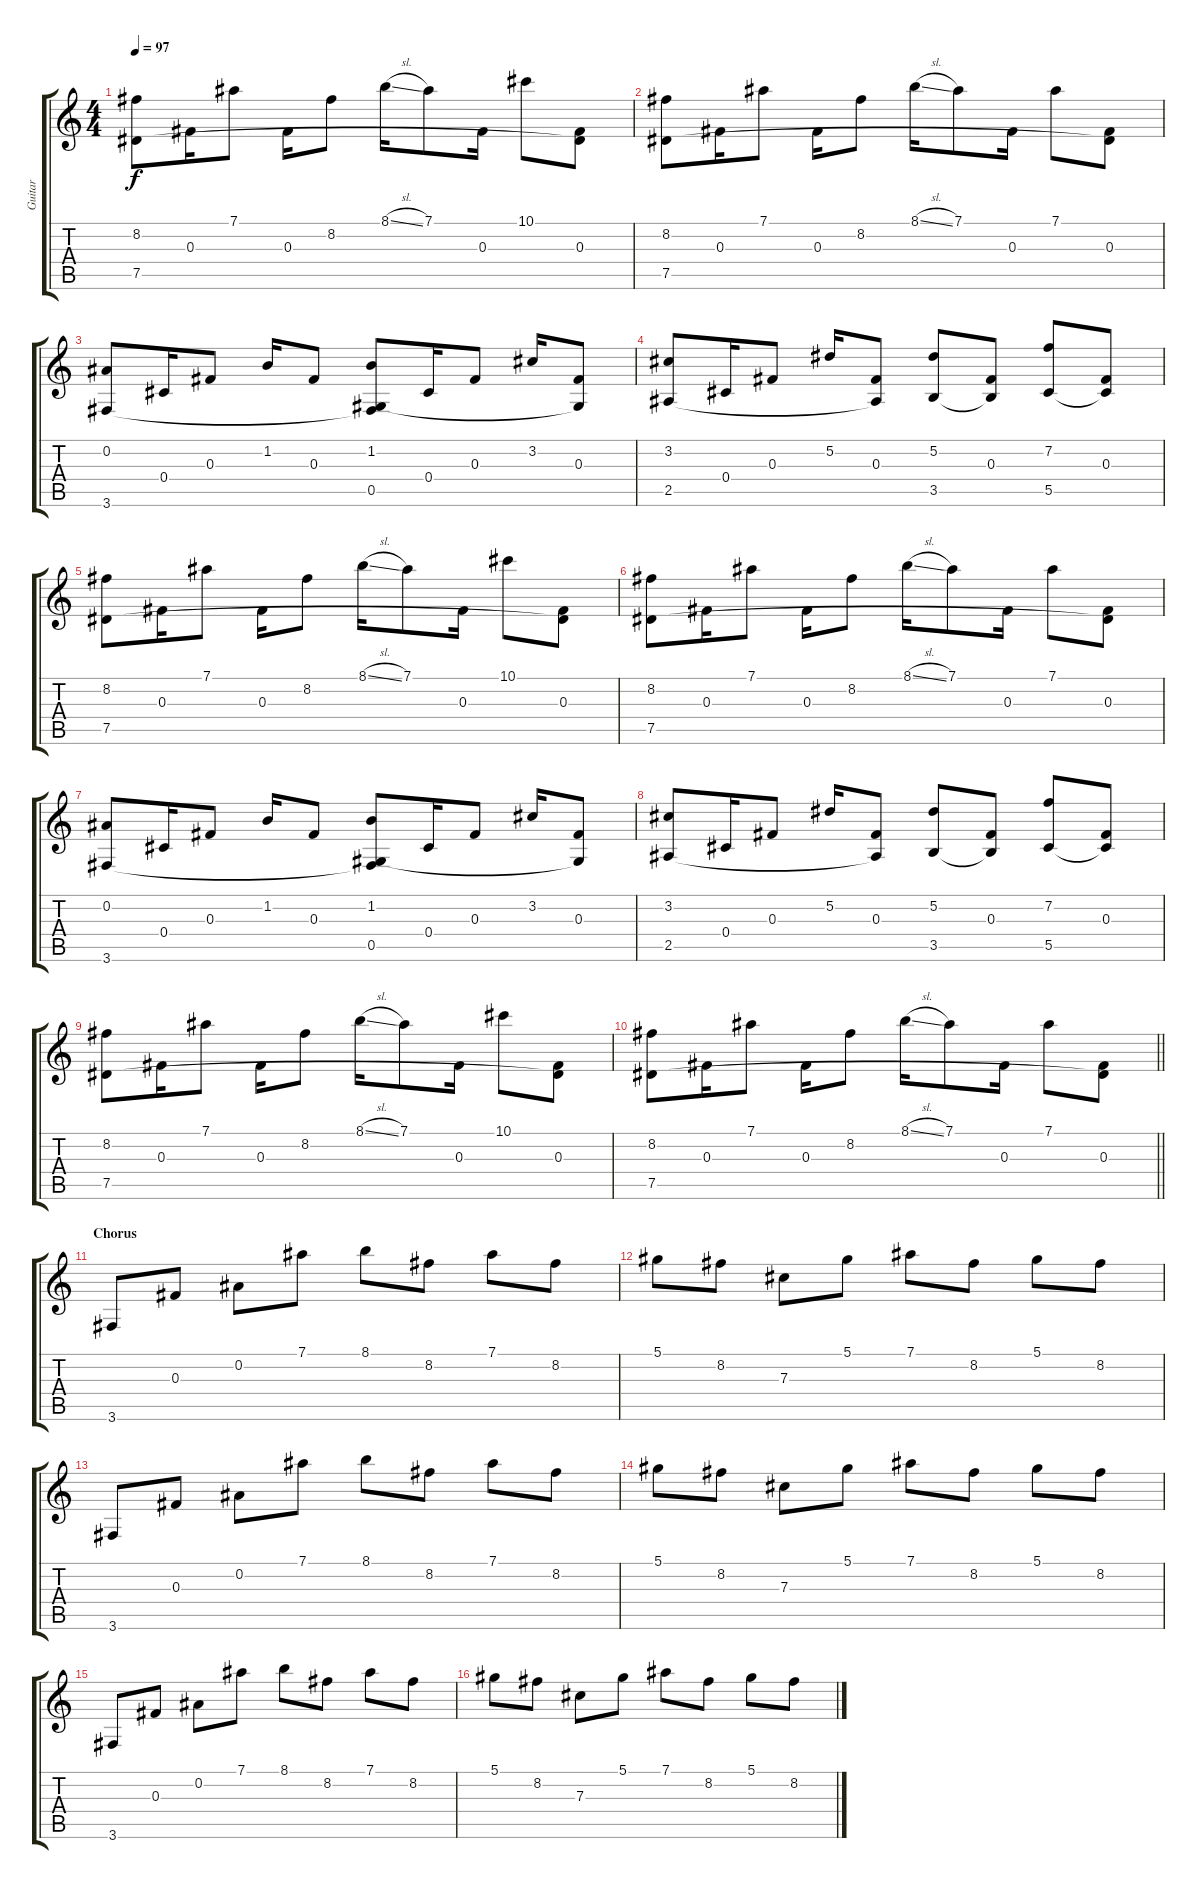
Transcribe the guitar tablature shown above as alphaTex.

\track ("Guitar" "Guitar") {instrument acousticguitarsteel}
\staff {score tabs}
\tuning (Eb4 Bb3 Gb3 Db3 Ab2 Eb2) {hide}
\ts (4 4)
\tempo 97
\clef g2
\ks c
(8.2 7.5).8{dy f} 0.3.16 7.1.8 0.3.16 8.2.8 8.1{sl}.16 7.1.8 0.3.16 10.1.8 (0.3 7.5{t}).8 |
(8.2 7.5).8 0.3.16 7.1.8 0.3.16 8.2.8 8.1{sl}.16 7.1.8 0.3.16 7.1.8 (0.3 7.5{t}).8 |
(0.2 3.6).8 0.4.16 0.3.8 1.2.16 0.3.8 (1.2 0.5 3.6{t}).8 0.4.16 0.3.8 3.2.16 (0.3 0.5{t}).8 |
(3.2 2.5).8 0.4.16 0.3.8 5.2.16 (0.3 2.5{t}).8 (5.2 3.5).8 (0.3 3.5{t}).8 (7.2 5.5).8 (0.3 5.5{t}).8 |
(8.2 7.5).8 0.3.16 7.1.8 0.3.16 8.2.8 8.1{sl}.16 7.1.8 0.3.16 10.1.8 (0.3 7.5{t}).8 |
(8.2 7.5).8 0.3.16 7.1.8 0.3.16 8.2.8 8.1{sl}.16 7.1.8 0.3.16 7.1.8 (0.3 7.5{t}).8 |
(0.2 3.6).8 0.4.16 0.3.8 1.2.16 0.3.8 (1.2 0.5 3.6{t}).8 0.4.16 0.3.8 3.2.16 (0.3 0.5{t}).8 |
(3.2 2.5).8 0.4.16 0.3.8 5.2.16 (0.3 2.5{t}).8 (5.2 3.5).8 (0.3 3.5{t}).8 (7.2 5.5).8 (0.3 5.5{t}).8 |
(8.2 7.5).8 0.3.16 7.1.8 0.3.16 8.2.8 8.1{sl}.16 7.1.8 0.3.16 10.1.8 (0.3 7.5{t}).8 |
\barLineRight lightlight
(8.2 7.5).8 0.3.16 7.1.8 0.3.16 8.2.8 8.1{sl}.16 7.1.8 0.3.16 7.1.8 (0.3 7.5{t}).8 |
\section ("" "Chorus")
3.6.8 0.3.8 0.2.8 7.1.8 8.1.8 8.2.8 7.1.8 8.2.8 |
5.1.8 8.2.8 7.3.8 5.1.8 7.1.8 8.2.8 5.1.8 8.2.8 |
3.6.8 0.3.8 0.2.8 7.1.8 8.1.8 8.2.8 7.1.8 8.2.8 |
5.1.8 8.2.8 7.3.8 5.1.8 7.1.8 8.2.8 5.1.8 8.2.8 |
3.6.8 0.3.8 0.2.8 7.1.8 8.1.8 8.2.8 7.1.8 8.2.8 |
5.1.8 8.2.8 7.3.8 5.1.8 7.1.8 8.2.8 5.1.8 8.2.8
